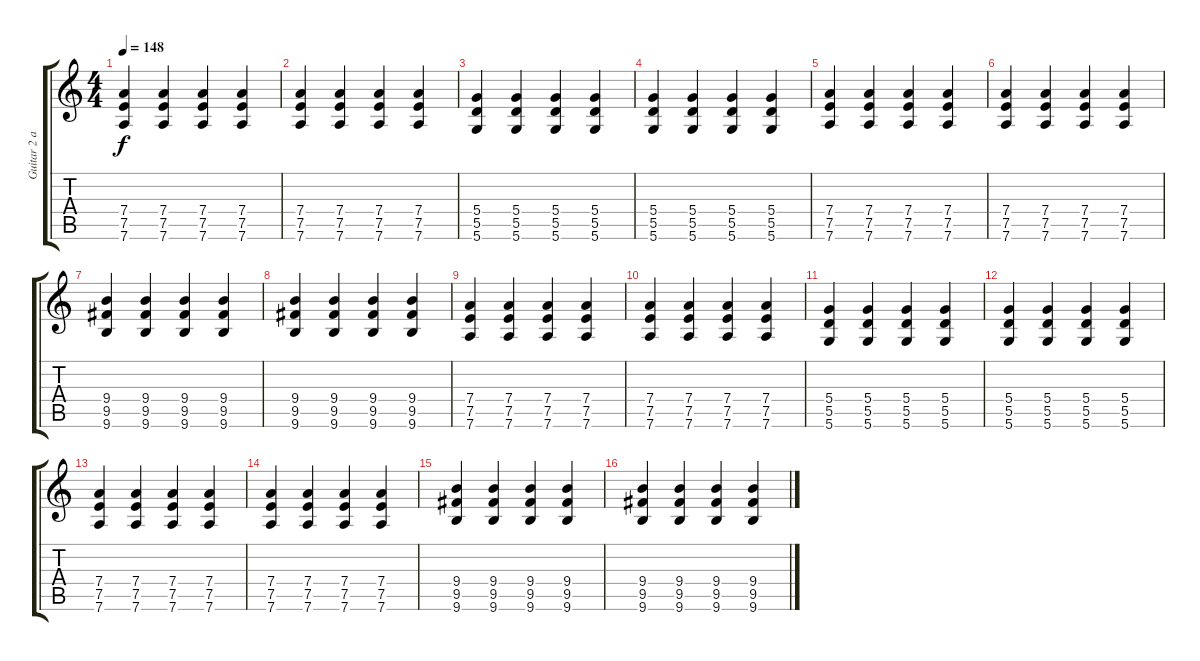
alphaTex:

\track ("Guitar 2 and 3" "Guitar 2 a") {instrument distortionguitar}
\staff {score tabs}
\tuning (E4 B3 G3 D3 A2 D2) {hide}
\ts (4 4)
\tempo 148
\clef g2
\ks c
(7.4 7.5 7.6).4{dy f} (7.4 7.5 7.6).4 (7.4 7.5 7.6).4 (7.4 7.5 7.6).4 |
(7.4 7.5 7.6).4 (7.4 7.5 7.6).4 (7.4 7.5 7.6).4 (7.4 7.5 7.6).4 |
(5.4 5.5 5.6).4 (5.4 5.5 5.6).4 (5.4 5.5 5.6).4 (5.4 5.5 5.6).4 |
(5.4 5.5 5.6).4 (5.4 5.5 5.6).4 (5.4 5.5 5.6).4 (5.4 5.5 5.6).4 |
(7.4 7.5 7.6).4 (7.4 7.5 7.6).4 (7.4 7.5 7.6).4 (7.4 7.5 7.6).4 |
(7.4 7.5 7.6).4 (7.4 7.5 7.6).4 (7.4 7.5 7.6).4 (7.4 7.5 7.6).4 |
(9.4 9.5 9.6).4 (9.4 9.5 9.6).4 (9.4 9.5 9.6).4 (9.4 9.5 9.6).4 |
(9.4 9.5 9.6).4 (9.4 9.5 9.6).4 (9.4 9.5 9.6).4 (9.4 9.5 9.6).4 |
(7.4 7.5 7.6).4 (7.4 7.5 7.6).4 (7.4 7.5 7.6).4 (7.4 7.5 7.6).4 |
(7.4 7.5 7.6).4 (7.4 7.5 7.6).4 (7.4 7.5 7.6).4 (7.4 7.5 7.6).4 |
(5.4 5.5 5.6).4 (5.4 5.5 5.6).4 (5.4 5.5 5.6).4 (5.4 5.5 5.6).4 |
(5.4 5.5 5.6).4 (5.4 5.5 5.6).4 (5.4 5.5 5.6).4 (5.4 5.5 5.6).4 |
(7.4 7.5 7.6).4 (7.4 7.5 7.6).4 (7.4 7.5 7.6).4 (7.4 7.5 7.6).4 |
(7.4 7.5 7.6).4 (7.4 7.5 7.6).4 (7.4 7.5 7.6).4 (7.4 7.5 7.6).4 |
(9.4 9.5 9.6).4 (9.4 9.5 9.6).4 (9.4 9.5 9.6).4 (9.4 9.5 9.6).4 |
(9.4 9.5 9.6).4 (9.4 9.5 9.6).4 (9.4 9.5 9.6).4 (9.4 9.5 9.6).4
